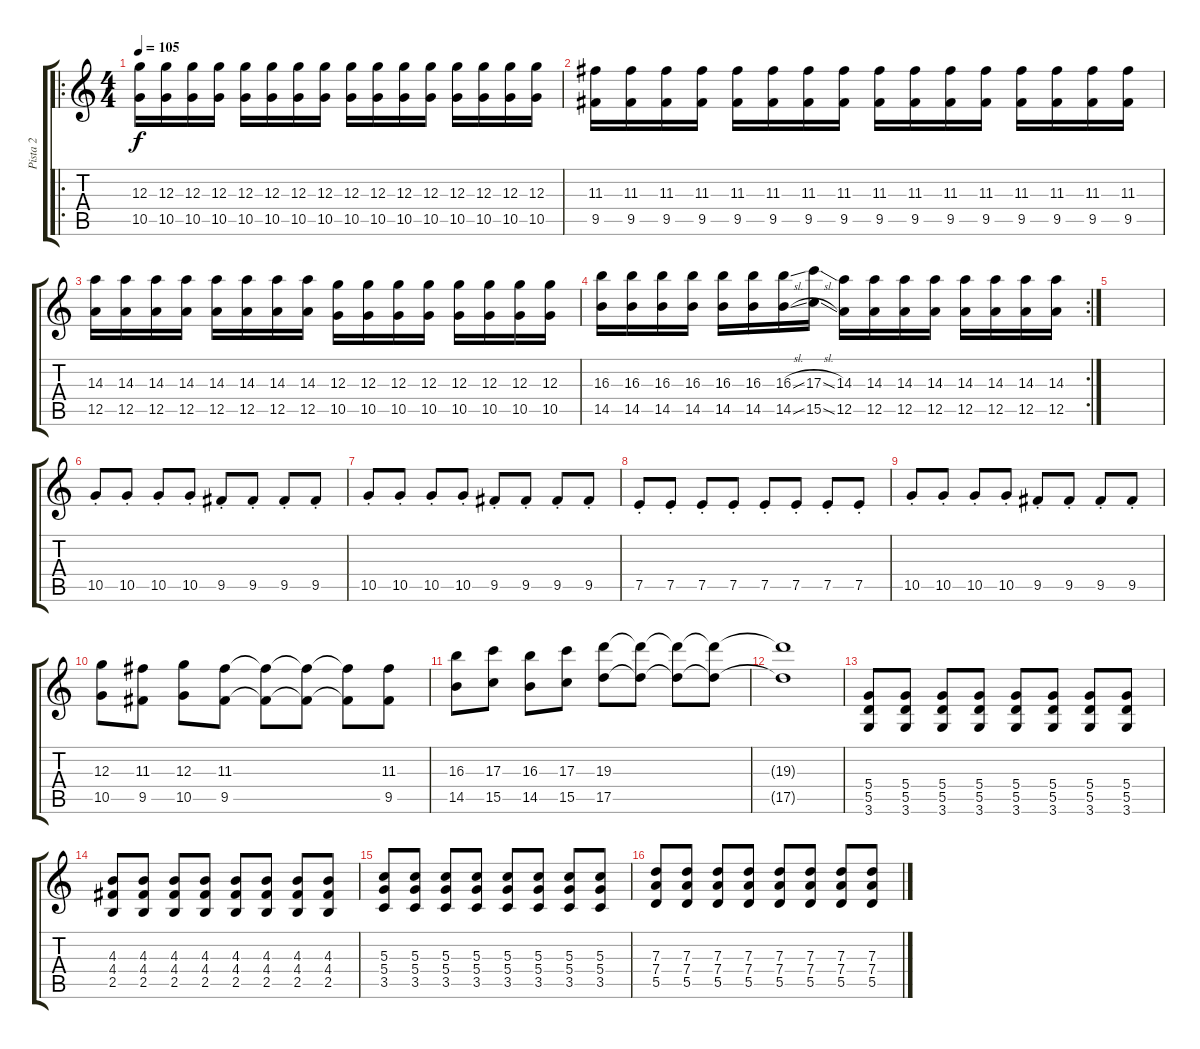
\track ("Pista 2" "Pista 2") {instrument distortionguitar}
\staff {score tabs}
\tuning (E4 B3 G3 D3 A2 E2) {hide}
\ro
\ts (4 4)
\tempo 105
\clef g2
\ks c
(12.3 10.5).16{dy f} (12.3 10.5).16 (12.3 10.5).16 (12.3 10.5).16 (12.3 10.5).16 (12.3 10.5).16 (12.3 10.5).16 (12.3 10.5).16 (12.3 10.5).16 (12.3 10.5).16 (12.3 10.5).16 (12.3 10.5).16 (12.3 10.5).16 (12.3 10.5).16 (12.3 10.5).16 (12.3 10.5).16 |
(11.3 9.5).16 (11.3 9.5).16 (11.3 9.5).16 (11.3 9.5).16 (11.3 9.5).16 (11.3 9.5).16 (11.3 9.5).16 (11.3 9.5).16 (11.3 9.5).16 (11.3 9.5).16 (11.3 9.5).16 (11.3 9.5).16 (11.3 9.5).16 (11.3 9.5).16 (11.3 9.5).16 (11.3 9.5).16 |
(14.3 12.5).16 (14.3 12.5).16 (14.3 12.5).16 (14.3 12.5).16 (14.3 12.5).16 (14.3 12.5).16 (14.3 12.5).16 (14.3 12.5).16 (12.3 10.5).16 (12.3 10.5).16 (12.3 10.5).16 (12.3 10.5).16 (12.3 10.5).16 (12.3 10.5).16 (12.3 10.5).16 (12.3 10.5).16 |
\rc 2
(16.3 14.5).16 (16.3 14.5).16 (16.3 14.5).16 (16.3 14.5).16 (16.3 14.5).16 (16.3 14.5).16 (16.3{sl} 14.5{sl}).16 (17.3{sl} 15.5{sl}).16 (14.3 12.5).16 (14.3 12.5).16 (14.3 12.5).16 (14.3 12.5).16 (14.3 12.5).16 (14.3 12.5).16 (14.3 12.5).16 (14.3 12.5).16 |
|
10.5{st}.8 10.5{st}.8 10.5{st}.8 10.5{st}.8 9.5{st}.8 9.5{st}.8 9.5{st}.8 9.5{st}.8 |
10.5{st}.8 10.5{st}.8 10.5{st}.8 10.5{st}.8 9.5{st}.8 9.5{st}.8 9.5{st}.8 9.5{st}.8 |
7.5{st}.8 7.5{st}.8 7.5{st}.8 7.5{st}.8 7.5{st}.8 7.5{st}.8 7.5{st}.8 7.5{st}.8 |
10.5{st}.8 10.5{st}.8 10.5{st}.8 10.5{st}.8 9.5{st}.8 9.5{st}.8 9.5{st}.8 9.5{st}.8 |
(12.3 10.5).8 (11.3 9.5).8 (12.3 10.5).8 (11.3 9.5).8 (11.3{t} 9.5{t}).8 (11.3{t} 9.5{t}).8 (11.3{t} 9.5{t}).8 (11.3 9.5).8 |
(16.3 14.5).8 (17.3 15.5).8 (16.3 14.5).8 (17.3 15.5).8 (19.3 17.5).8 (19.3{t} 17.5{t}).8 (19.3{t} 17.5{t}).8 (19.3{t} 17.5{t}).8 |
(19.3{t} 17.5{t}).1 |
(5.4 5.5 3.6).8 (5.4 5.5 3.6).8 (5.4 5.5 3.6).8 (5.4 5.5 3.6).8 (5.4 5.5 3.6).8 (5.4 5.5 3.6).8 (5.4 5.5 3.6).8 (5.4 5.5 3.6).8 |
(4.3 4.4 2.5).8 (4.3 4.4 2.5).8 (4.3 4.4 2.5).8 (4.3 4.4 2.5).8 (4.3 4.4 2.5).8 (4.3 4.4 2.5).8 (4.3 4.4 2.5).8 (4.3 4.4 2.5).8 |
(5.3 5.4 3.5).8 (5.3 5.4 3.5).8 (5.3 5.4 3.5).8 (5.3 5.4 3.5).8 (5.3 5.4 3.5).8 (5.3 5.4 3.5).8 (5.3 5.4 3.5).8 (5.3 5.4 3.5).8 |
(7.3 7.4 5.5).8 (7.3 7.4 5.5).8 (7.3 7.4 5.5).8 (7.3 7.4 5.5).8 (7.3 7.4 5.5).8 (7.3 7.4 5.5).8 (7.3 7.4 5.5).8 (7.3 7.4 5.5).8
